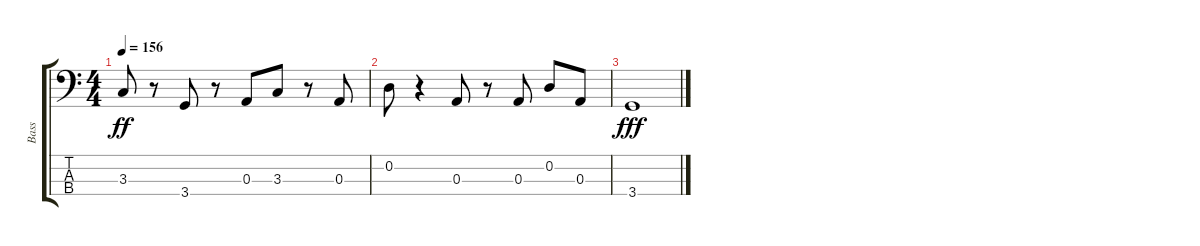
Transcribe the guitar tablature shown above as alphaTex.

\track ("Bass" "Bass") {instrument electricguitarjazz}
\staff {score tabs}
\tuning (G2 D2 A1 E1) {hide}
\ts (4 4)
\tempo 156
\clef f4
\ks c
3.3.8{dy ff} r.8 3.4.8 r.8 0.3.8 3.3.8 r.8 0.3.8 |
0.2.8 r.4 0.3.8 r.8 0.3.8 0.2.8 0.3.8 |
3.4.1{dy fff}
